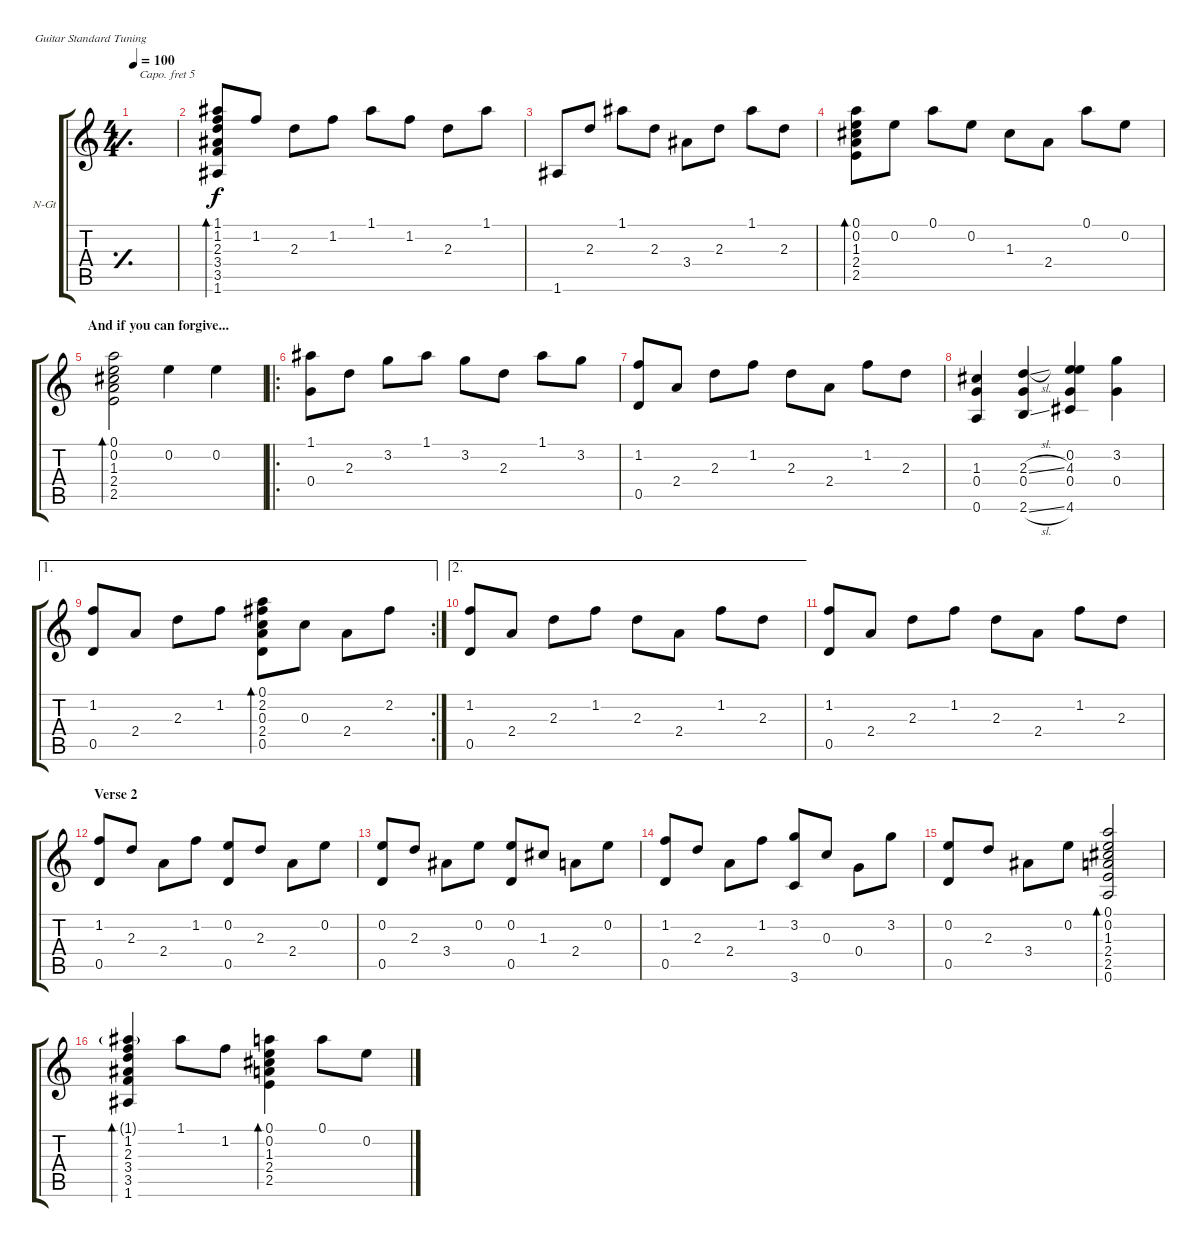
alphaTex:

\defaultSystemsLayout 4
\bracketExtendMode groupsimilarinstruments
\firstSystemTrackNameOrientation horizontal
\otherSystemsTrackNameOrientation horizontal
\track ("Classic Guitar" "N-Gt") {instrument acousticguitarnylon}
\staff {score tabs}
\capo 5
\tuning (E4 B3 G3 D3 A2 E2)
\ts (4 4)
\tempo 100
\clef g2
\simile simple
\ks c
|
(1.6 3.5 3.4 2.3 1.2 1.1).8{bd 101} 1.2.8 2.3.8 1.2.8 1.1.8 1.2.8 2.3.8 1.1.8 |
1.6.8 2.3.8 1.1.8 2.3.8 3.4.8 2.3.8 1.1.8 2.3.8 |
(2.5 2.4 1.3 0.2 0.1).8{bd 100} 0.2.8 0.1.8 0.2.8 1.3.8 2.4.8 0.1.8 0.2.8 |
\section ("" "And if you can forgive...")
(2.5 2.4 1.3 0.2 0.1).2{bd 100} 0.2.4 0.2.4 |
\ro
(0.4 1.1).8 2.3.8 3.2.8 1.1.8 3.2.8 2.3.8 1.1.8 3.2.8 |
(0.5 1.2).8 2.4.8 2.3.8 1.2.8 2.3.8 2.4.8 1.2.8 2.3.8 |
(1.3 0.6 0.4).4 (2.6{sl} 2.3{sl} 0.4).4 (4.6 4.3 0.2 0.4).4 (3.2 0.4).4 |
\ae 1
\rc 2
(0.5 1.2).8 2.4.8 2.3.8 1.2.8 (2.2 2.4 0.5 0.1 0.3).8{bd 100} 0.3.8 2.4.8 2.2.8 |
\ae 2
(0.5 1.2).8 2.4.8 2.3.8 1.2.8 2.3.8 2.4.8 1.2.8 2.3.8 |
(0.5 1.2).8 2.4.8 2.3.8 1.2.8 2.3.8 2.4.8 1.2.8 2.3.8 |
\section ("" "Verse 2")
(0.5 1.2).8 2.3.8 2.4.8 1.2.8 (0.2 0.5).8 2.3.8 2.4.8 0.2.8 |
(0.5 0.2).8 2.3.8 3.4.8 0.2.8 (0.5 0.2).8 1.3.8 2.4.8 0.2.8 |
(0.5 1.2).8 2.3.8 2.4.8 1.2.8 (3.6 3.2).8 0.3.8 0.4.8 3.2.8 |
(0.5 0.2).8 2.3.8 3.4.8 0.2.8 (2.5 2.4 1.3 0.2 0.1 0.6).2{bd 237} |
(1.6 3.5 3.4 2.3 1.2 1.1{g}).4{bd 120} 1.1.8 1.2.8 (2.5 2.4 1.3 0.2 0.1).4{bd 120} 0.1.8 0.2.8
